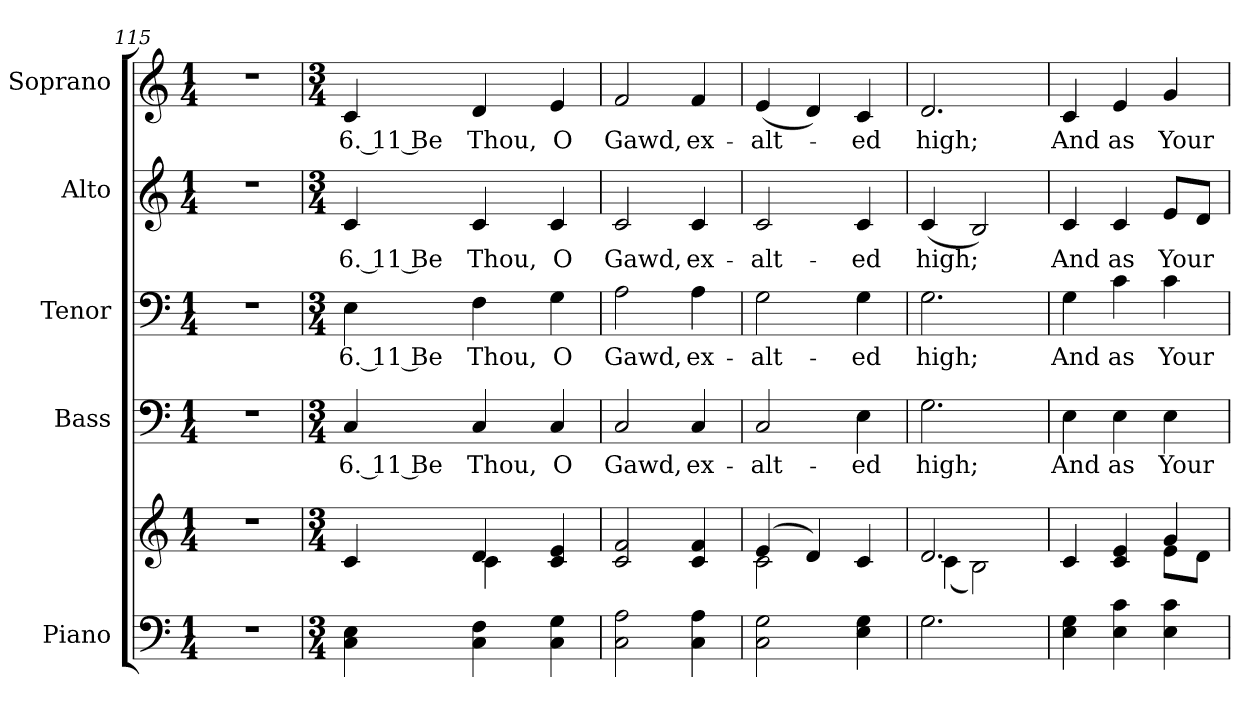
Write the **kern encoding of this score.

**kern	**kern	**kern	**text	**kern	**text	**kern	**text	**kern	**text
*part5	*part5	*part4	*part4	*part3	*part3	*part2	*part2	*part1	*part1
*staff6	*staff5	*staff4	*staff4	*staff3	*staff3	*staff2	*staff2	*staff1	*staff1
*I"Piano	*	*I"Bass	*	*I"Tenor	*	*I"Alto	*	*I"Soprano	*
*I'Pno.	*	*I'B.	*	*I'T.	*	*I'A.	*	*I'S.	*
!!LO:PB:g=z
*clefF4	*clefG2	*clefF4	*	*clefF4	*	*clefG2	*	*clefG2	*
*k[]	*k[]	*k[]	*	*k[]	*	*k[]	*	*k[]	*
*C:	*C:	*C:	*	*C:	*	*C:	*	*C:	*
*M1/4	*M1/4	*M1/4	*	*M1/4	*	*M1/4	*	*M1/4	*
=115	=115	=115	=115	=115	=115	=115	=115	=115	=115
!LO:N:vis=1	!LO:N:vis=1	!LO:N:vis=1	!	!LO:N:vis=1	!	!LO:N:vis=1	!	!LO:N:vis=1	!
4r	4r	4r	.	4r	.	4r	.	4r	.
=116	=116	=116	=116	=116	=116	=116	=116	=116	=116
*M3/4	*M3/4	*M3/4	*	*M3/4	*	*M3/4	*	*M3/4	*
*	*^	*	*	*	*	*	*	*	*
!	!	!	!	!LO:LY:b:color=#000000	!	!	!	!	!	!
!	!	!	!	!	!	!LO:LY:b:color=#000000	!	!	!	!
!	!	!	!	!	!	!	!	!LO:LY:b:color=#000000	!	!
!	!	!	!	!	!	!	!	!	!	!LO:LY:b:color=#000000
4Ci\ 4Ei	4ci/	4ryy	4Ci/	6. 11 Be	4Ei\	6. 11 Be	4ci/	6. 11 Be	4ci/	6. 11 Be
!	!	!	!	!LO:LY:b:color=#000000	!	!	!	!	!	!
!	!	!	!	!	!	!LO:LY:b:color=#000000	!	!	!	!
!	!	!	!	!	!	!	!	!LO:LY:b:color=#000000	!	!
!	!	!	!	!	!	!	!	!	!	!LO:LY:b:color=#000000
4Ci\ 4Fi	4di/	4ci\	4Ci/	Thou,	4Fi\	Thou,	4ci/	Thou,	4di/	Thou,
!	!	!	!	!LO:LY:b:color=#000000	!	!	!	!	!	!
!	!	!	!	!	!	!LO:LY:b:color=#000000	!	!	!	!
!	!	!	!	!	!	!	!	!LO:LY:b:color=#000000	!	!
!	!	!	!	!	!	!	!	!	!	!LO:LY:b:color=#000000
4Ci\ 4Gi	4ci/ 4ei	4ryy	4Ci/	O	4Gi\	O	4ci/	O	4ei/	O
*	*v	*v	*	*	*	*	*	*	*	*
=117	=117	=117	=117	=117	=117	=117	=117	=117	=117
*	*^	*	*	*	*	*	*	*	*
!	!	!	!	!LO:LY:b:color=#000000	!	!	!	!	!	!
*	*v	*v	*	*	*	*	*	*	*	*
*	*^	*	*	*	*	*	*	*	*
!	!	!	!	!	!	!LO:LY:b:color=#000000	!	!	!	!
*	*v	*v	*	*	*	*	*	*	*	*
*	*^	*	*	*	*	*	*	*	*
!	!	!	!	!	!	!	!	!LO:LY:b:color=#000000	!	!
*	*v	*v	*	*	*	*	*	*	*	*
*	*^	*	*	*	*	*	*	*	*
!	!	!	!	!	!	!	!	!	!	!LO:LY:b:color=#000000
*	*v	*v	*	*	*	*	*	*	*	*
2Ci\ 2Ai	2ci/ 2fi	2Ci/	Gawd,	2Ai\	Gawd,	2ci/	Gawd,	2fi/	Gawd,
!	!	!	!LO:LY:b:color=#000000	!	!	!	!	!	!
!	!	!	!	!	!LO:LY:b:color=#000000	!	!	!	!
!	!	!	!	!	!	!	!LO:LY:b:color=#000000	!	!
!	!	!	!	!	!	!	!	!	!LO:LY:b:color=#000000
4Ci\ 4Ai	4ci/ 4fi	4Ci/	ex-	4Ai\	ex-	4ci/	ex-	4fi/	ex-
=118	=118	=118	=118	=118	=118	=118	=118	=118	=118
*	*^	*	*	*	*	*	*	*	*
!	!	!	!	!LO:LY:b:color=#000000	!	!	!	!	!	!
!	!	!	!	!	!	!LO:LY:b:color=#000000	!	!	!	!
!	!	!	!	!	!	!	!	!LO:LY:b:color=#000000	!	!
!	!	!	!	!	!	!	!	!	!	!LO:LY:b:color=#000000
2Ci\ 2Gi	(4ei/	2ci\	2Ci/	-alt-	2Gi\	-alt-	2ci/	-alt-	(4ei/	-alt-
.	4di/)	.	.	.	.	.	.	.	4di/)	.
!	!	!	!	!LO:LY:b:color=#000000	!	!	!	!	!	!
!	!	!	!	!	!	!LO:LY:b:color=#000000	!	!	!	!
!	!	!	!	!	!	!	!	!LO:LY:b:color=#000000	!	!
!	!	!	!	!	!	!	!	!	!	!LO:LY:b:color=#000000
4Ei\ 4Gi	4ci/	4ryy	4Ei\	-ed	4Gi\	-ed	4ci/	-ed	4ci/	-ed
=119	=119	=119	=119	=119	=119	=119	=119	=119	=119	=119
!	!	!	!	!LO:LY:b:color=#000000	!	!	!	!	!	!
!	!	!	!	!	!	!LO:LY:b:color=#000000	!	!	!	!
!	!	!	!	!	!	!	!	!LO:LY:b:color=#000000	!	!
!	!	!	!	!	!	!	!	!	!	!LO:LY:b:color=#000000
2.Gi\	2.di/	(4ci\	2.Gi\	high;	2.Gi\	high;	(4ci/	high;	2.di/	high;
.	.	2Bi\)	.	.	.	.	2Bi/)	.	.	.
=120	=120	=120	=120	=120	=120	=120	=120	=120	=120	=120
!	!	!	!	!LO:LY:b:color=#000000	!	!	!	!	!	!
!	!	!	!	!	!	!LO:LY:b:color=#000000	!	!	!	!
!	!	!	!	!	!	!	!	!LO:LY:b:color=#000000	!	!
!	!	!	!	!	!	!	!	!	!	!LO:LY:b:color=#000000
4Ei\ 4Gi	4ci/	2ryy	4Ei\	And	4Gi\	And	4ci/	And	4ci/	And
!	!	!	!	!LO:LY:b:color=#000000	!	!	!	!	!	!
!	!	!	!	!	!	!LO:LY:b:color=#000000	!	!	!	!
!	!	!	!	!	!	!	!	!LO:LY:b:color=#000000	!	!
!	!	!	!	!	!	!	!	!	!	!LO:LY:b:color=#000000
4Ei\ 4ci	4ci/ 4ei	.	4Ei\	as	4ci\	as	4ci/	as	4ei/	as
!	!	!	!	!LO:LY:b:color=#000000	!	!	!	!	!	!
!	!	!	!	!	!	!LO:LY:b:color=#000000	!	!	!	!
!	!	!	!	!	!	!	!	!LO:LY:b:color=#000000	!	!
!	!	!	!	!	!	!	!	!	!	!LO:LY:b:color=#000000
4Ei\ 4ci	4gi/	8ei\L	4Ei\	Your	4ci\	Your	8ei/L	Your	4gi/	Your
.	.	8di\J	.	.	.	.	8di/J	.	.	.
*	*v	*v	*	*	*	*	*	*	*	*
=	=	=	=	=	=	=	=	=	=
*-	*-	*-	*-	*-	*-	*-	*-	*-	*-
